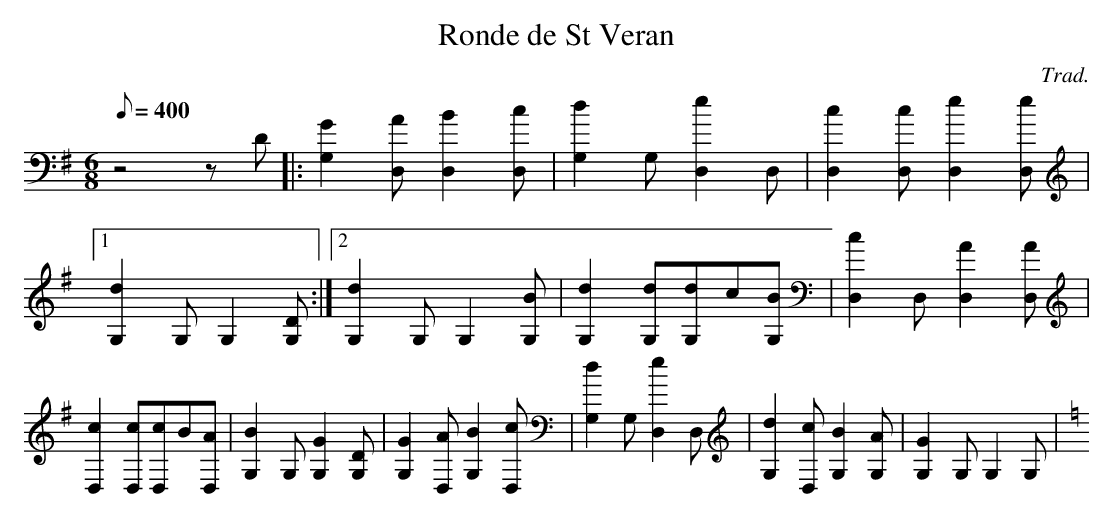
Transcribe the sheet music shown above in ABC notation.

X:1
T:Ronde de St Veran
C:Trad.
M:6/8
L:1/8
Q:400
K:G
z4zD|:[G2G,2][AD,][B2D,2][cD,]|[d2G,2]G,[e2D,2]D,|[c2D,2][cD,][e2D,2][eD,]|1[d2G,2]G,G,2[DG,]:|2[d2G,2]G,G,2[BG,]| \
[d2G,2][dG,][dG,]c[BG,]|[c2D,2]D,[A2D,2][AD,]|[c2D,2][cD,][cD,]B[AD,]|[B2G,2]G,[G2G,2][DG,]| \
[G2G,2][AD,][B2G,2][cD,]|[d2G,2]G,[e2D,2]D,|[d2G,2][cD,][B2G,2][AG,]|[G2G,2]G,G,2G,| \
K:C
